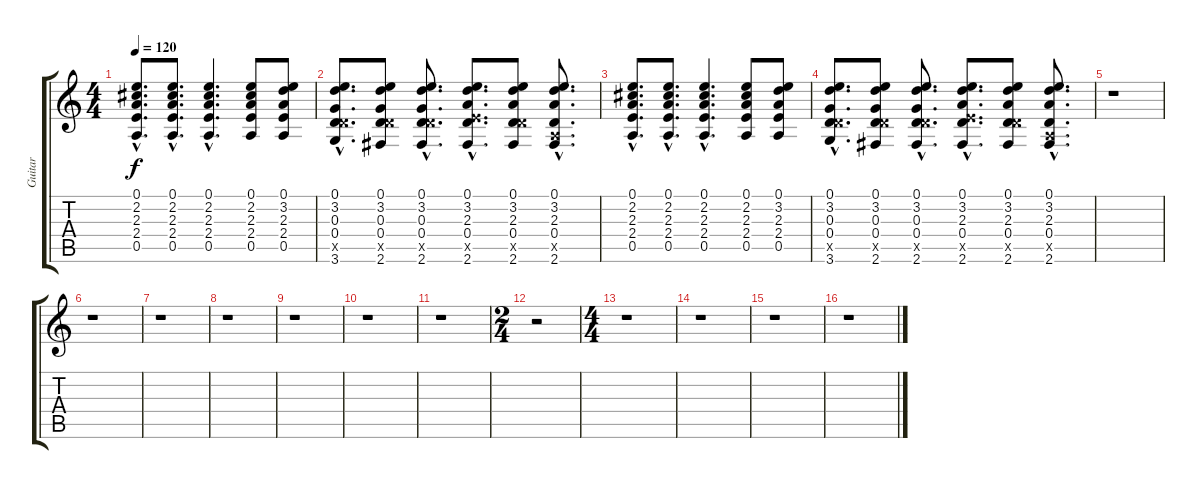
\track ("Guitar" "Guitar") {instrument acousticguitarsteel}
\staff {score tabs}
\tuning (E4 B3 G3 D3 A2 E2) {hide}
\ts (4 4)
\tempo 120
\clef g2
\ks c
(0.1{hac} 2.2{hac} 2.3{hac} 2.4{hac} 0.5{hac}).8{d dy f} (0.1{hac} 2.2{hac} 2.3{hac} 2.4{hac} 0.5{hac}).8{d} (0.1{hac} 2.2{hac} 2.3{hac} 2.4{hac} 0.5{hac}).4{d} (0.1 2.2 2.3 2.4 0.5).8 (0.1 3.2 2.3 2.4 0.5).8 |
(0.1{hac} 3.2{hac} 0.3{hac} 0.4{hac} 5.5{hac x} 3.6{hac}).8{d} (0.1 3.2 0.3 0.4 5.5{x} 2.6).8 (0.1{hac} 3.2{hac} 0.3{hac} 0.4{hac} 5.5{hac x} 2.6{hac}).8{d} (0.1{hac} 3.2{hac} 2.3{hac} 0.4{hac} 7.5{hac x} 2.6{hac}).8{d} (0.1 3.2 2.3 0.4 5.5{x} 2.6).8 (0.1{hac} 3.2{hac} 2.3{hac} 0.4{hac} 0.5{hac x} 2.6{hac}).8{d} |
(0.1{hac} 2.2{hac} 2.3{hac} 2.4{hac} 0.5{hac}).8{d} (0.1{hac} 2.2{hac} 2.3{hac} 2.4{hac} 0.5{hac}).8{d} (0.1{hac} 2.2{hac} 2.3{hac} 2.4{hac} 0.5{hac}).4{d} (0.1 2.2 2.3 2.4 0.5).8 (0.1 3.2 2.3 2.4 0.5).8 |
(0.1{hac} 3.2{hac} 0.3{hac} 0.4{hac} 5.5{hac x} 3.6{hac}).8{d} (0.1 3.2 0.3 0.4 5.5{x} 2.6).8 (0.1{hac} 3.2{hac} 0.3{hac} 0.4{hac} 5.5{hac x} 2.6{hac}).8{d} (0.1{hac} 3.2{hac} 2.3{hac} 0.4{hac} 7.5{hac x} 2.6{hac}).8{d} (0.1 3.2 2.3 0.4 5.5{x} 2.6).8 (0.1{hac} 3.2{hac} 2.3{hac} 0.4{hac} 0.5{hac x} 2.6{hac}).8{d} |
r.1 |
r.1 |
r.1 |
r.1 |
r.1 |
r.1 |
r.1 |
\ts (2 4)
r.2 |
\ts (4 4)
r.1 |
r.1 |
r.1 |
r.1
